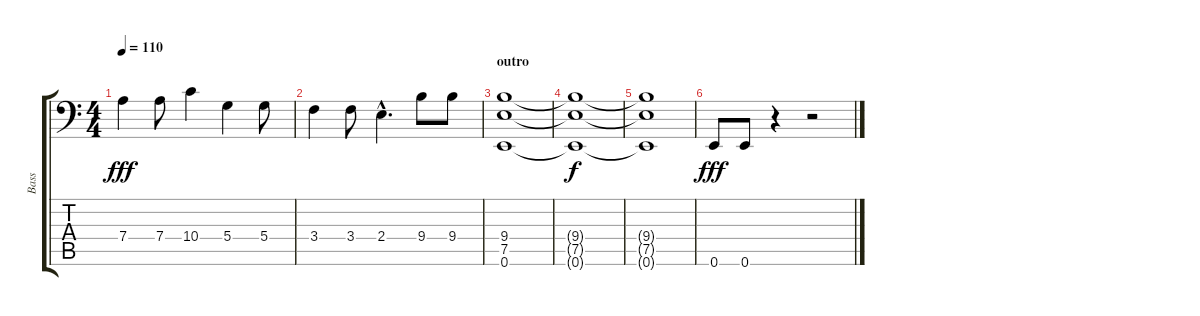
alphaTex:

\track ("Bass" "Bass") {instrument electricbassfinger}
\staff {score tabs}
\tuning (E3 B2 G2 D2 A1 E1) {hide}
\ts (4 4)
\tempo 110
\clef f4
\ks c
7.4.4{dy fff} 7.4.8 10.4.4 5.4.4 5.4.8 |
3.4.4 3.4.8 2.4{hac}.4{d} 9.4.8 9.4.8 |
\section ("" "outro")
(9.4 7.5 0.6).1 |
(9.4{t} 7.5{t} 0.6{t}).1{dy f} |
(9.4{t} 7.5{t} 0.6{t}).1 |
0.6.8{dy fff} 0.6.8 r.4 r.2
